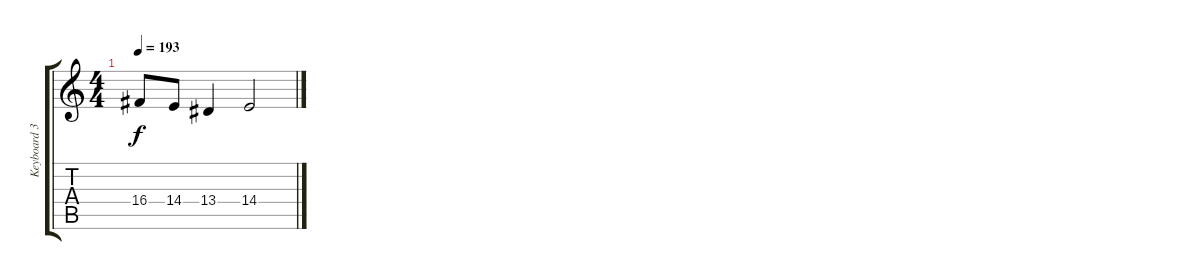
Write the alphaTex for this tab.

\track ("Keyboard 3" "Keyboard 3") {instrument accordion}
\staff {score tabs}
\tuning (E4 B3 G3 D3 A2 E2) {hide}
\ts (4 4)
\tempo 193
\clef g2
\ks c
16.4.8{dy f} 14.4.8 13.4.4 14.4.2
